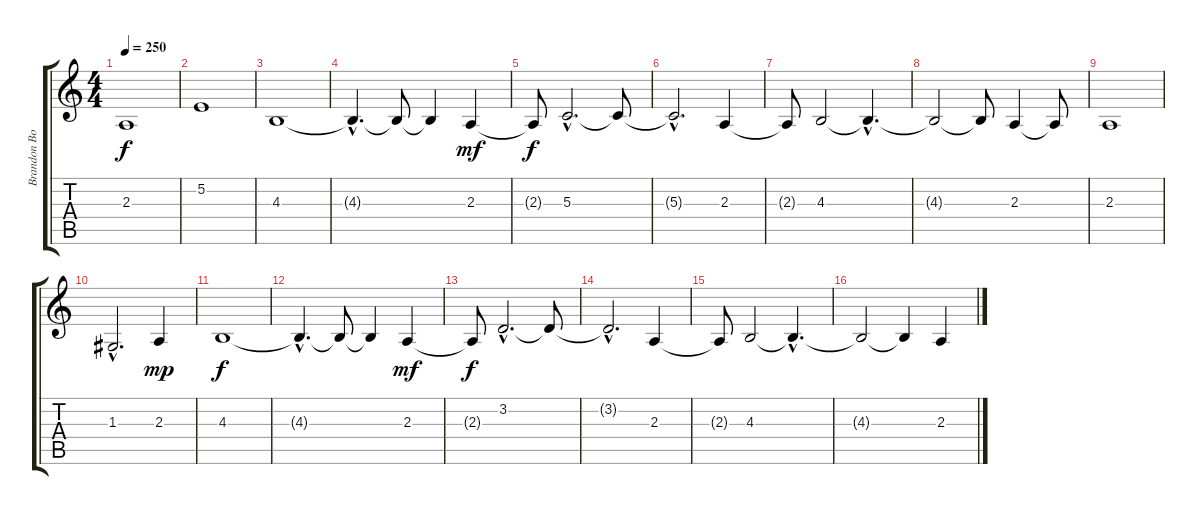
\track ("Brandon Boyd" "Brandon Bo") {instrument altosax}
\staff {score tabs}
\tuning (E4 B3 G3 D3 A2 E2) {hide}
\ts (4 4)
\tempo 250
\clef g2
\ks c
2.3.1{dy f} |
5.2.1 |
4.3.1 |
4.3{hac t}.4{d} 4.3{t}.8 4.3{t}.4 2.3.4{dy mf} |
2.3{t}.8{dy f} 5.3{hac}.2{d} 5.3{t}.8 |
5.3{hac t}.2{d} 2.3.4 |
2.3{t}.8 4.3.2 4.3{hac t}.4{d} |
4.3{t}.2 4.3{t}.8 2.3.4 2.3{t}.8 |
2.3.1 |
1.3{hac}.2{d} 2.3.4{dy mp} |
4.3.1{dy f} |
4.3{hac t}.4{d} 4.3{t}.8 4.3{t}.4 2.3.4{dy mf} |
2.3{t}.8{dy f} 3.2{hac}.2{d} 3.2{t}.8 |
3.2{hac t}.2{d} 2.3.4 |
2.3{t}.8 4.3.2 4.3{hac t}.4{d} |
4.3{t}.2 4.3{t}.4 2.3.4
